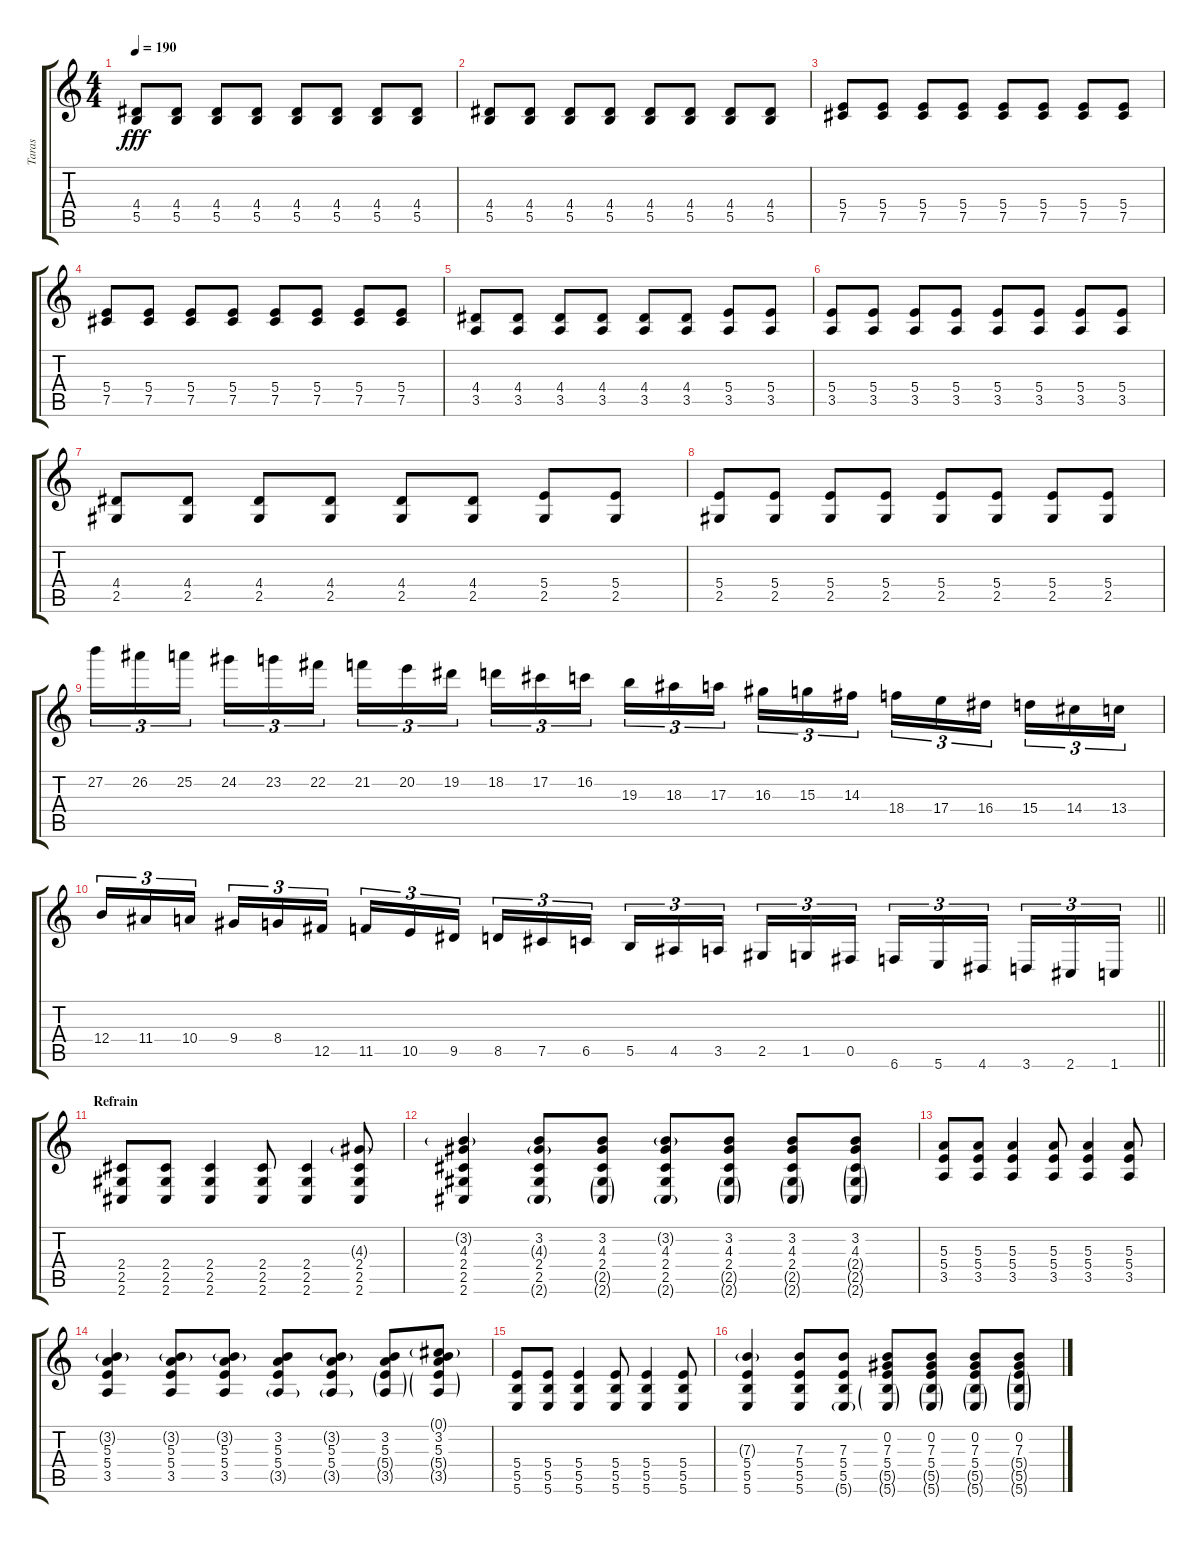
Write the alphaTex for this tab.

\track ("Taras" "Taras") {instrument distortionguitar}
\staff {score tabs}
\tuning (Db4 Ab3 E3 B2 Gb2 B1) {hide}
\ts (4 4)
\tempo 190
\clef g2
\ks c
(4.4 5.5).8{dy fff} (4.4 5.5).8 (4.4 5.5).8 (4.4 5.5).8 (4.4 5.5).8 (4.4 5.5).8 (4.4 5.5).8 (4.4 5.5).8 |
(4.4 5.5).8 (4.4 5.5).8 (4.4 5.5).8 (4.4 5.5).8 (4.4 5.5).8 (4.4 5.5).8 (4.4 5.5).8 (4.4 5.5).8 |
(5.4 7.5).8 (5.4 7.5).8 (5.4 7.5).8 (5.4 7.5).8 (5.4 7.5).8 (5.4 7.5).8 (5.4 7.5).8 (5.4 7.5).8 |
(5.4 7.5).8 (5.4 7.5).8 (5.4 7.5).8 (5.4 7.5).8 (5.4 7.5).8 (5.4 7.5).8 (5.4 7.5).8 (5.4 7.5).8 |
(4.4 3.5).8 (4.4 3.5).8 (4.4 3.5).8 (4.4 3.5).8 (4.4 3.5).8 (4.4 3.5).8 (5.4 3.5).8 (5.4 3.5).8 |
(5.4 3.5).8 (5.4 3.5).8 (5.4 3.5).8 (5.4 3.5).8 (5.4 3.5).8 (5.4 3.5).8 (5.4 3.5).8 (5.4 3.5).8 |
(4.4 2.5).8 (4.4 2.5).8 (4.4 2.5).8 (4.4 2.5).8 (4.4 2.5).8 (4.4 2.5).8 (5.4 2.5).8 (5.4 2.5).8 |
(5.4 2.5).8 (5.4 2.5).8 (5.4 2.5).8 (5.4 2.5).8 (5.4 2.5).8 (5.4 2.5).8 (5.4 2.5).8 (5.4 2.5).8 |
27.2.16{tu (3 2) instrument guitarharmonics} 26.2.16{tu (3 2)} 25.2.16{tu (3 2) beam splitsecondary} 24.2.16{tu (3 2)} 23.2.16{tu (3 2)} 22.2.16{tu (3 2)} 21.2.16{tu (3 2)} 20.2.16{tu (3 2)} 19.2.16{tu (3 2) beam splitsecondary} 18.2.16{tu (3 2)} 17.2.16{tu (3 2)} 16.2.16{tu (3 2)} 19.3.16{tu (3 2)} 18.3.16{tu (3 2)} 17.3.16{tu (3 2) beam splitsecondary} 16.3.16{tu (3 2)} 15.3.16{tu (3 2)} 14.3.16{tu (3 2)} 18.4.16{tu (3 2)} 17.4.16{tu (3 2)} 16.4.16{tu (3 2) beam splitsecondary} 15.4.16{tu (3 2)} 14.4.16{tu (3 2)} 13.4.16{tu (3 2)} |
\barLineRight lightlight
12.4.16{tu (3 2)} 11.4.16{tu (3 2)} 10.4.16{tu (3 2) beam splitsecondary} 9.4.16{tu (3 2)} 8.4.16{tu (3 2)} 12.5.16{tu (3 2)} 11.5.16{tu (3 2)} 10.5.16{tu (3 2)} 9.5.16{tu (3 2) beam splitsecondary} 8.5.16{tu (3 2)} 7.5.16{tu (3 2)} 6.5.16{tu (3 2)} 5.5.16{tu (3 2)} 4.5.16{tu (3 2)} 3.5.16{tu (3 2) beam splitsecondary} 2.5.16{tu (3 2)} 1.5.16{tu (3 2)} 0.5.16{tu (3 2)} 6.6.16{tu (3 2)} 5.6.16{tu (3 2)} 4.6.16{tu (3 2) beam splitsecondary} 3.6.16{tu (3 2)} 2.6.16{tu (3 2)} 1.6.16{tu (3 2)} |
\section ("" "Refrain ")
(2.4 2.5 2.6).8{volume 16 balance 16 instrument distortionguitar} (2.4 2.5 2.6).8 (2.4 2.5 2.6).4 (2.4 2.5 2.6).8 (2.4 2.5 2.6).4 (4.3{g} 2.4 2.5 2.6).8 |
(3.2{g} 4.3 2.4 2.5 2.6).4 (3.2 4.3{g} 2.4 2.5 2.6{g}).8 (3.2 4.3 2.4 2.5{g} 2.6{g}).8 (3.2{g} 4.3 2.4 2.5 2.6{g}).8 (3.2 4.3 2.4 2.5{g} 2.6{g}).8 (3.2 4.3 2.4 2.5{g} 2.6{g}).8 (3.2 4.3 2.4{g} 2.5{g} 2.6{g}).8 |
(5.3 5.4 3.5).8 (5.3 5.4 3.5).8 (5.3 5.4 3.5).4 (5.3 5.4 3.5).8 (5.3 5.4 3.5).4 (5.3 5.4 3.5).8 |
(3.2{g} 5.3 5.4 3.5).4 (3.2{g} 5.3 5.4 3.5).8 (3.2{g} 5.3 5.4 3.5).8 (3.2 5.3 5.4 3.5{g}).8 (3.2{g} 5.3 5.4 3.5{g}).8 (3.2 5.3 5.4{g} 3.5{g}).8 (0.1{g} 3.2 5.3 5.4{g} 3.5{g}).8 |
(5.4 5.5 5.6).8 (5.4 5.5 5.6).8 (5.4 5.5 5.6).4 (5.4 5.5 5.6).8 (5.4 5.5 5.6).4 (5.4 5.5 5.6).8 |
(7.3{g} 5.4 5.5 5.6).4 (7.3 5.4 5.5 5.6).8 (7.3 5.4 5.5 5.6{g}).8 (0.2 7.3 5.4 5.5{g} 5.6{g}).8 (0.2 7.3 5.4 5.5{g} 5.6{g}).8 (0.2 7.3 5.4 5.5{g} 5.6{g}).8 (0.2 7.3 5.4{g} 5.5{g} 5.6{g}).8
